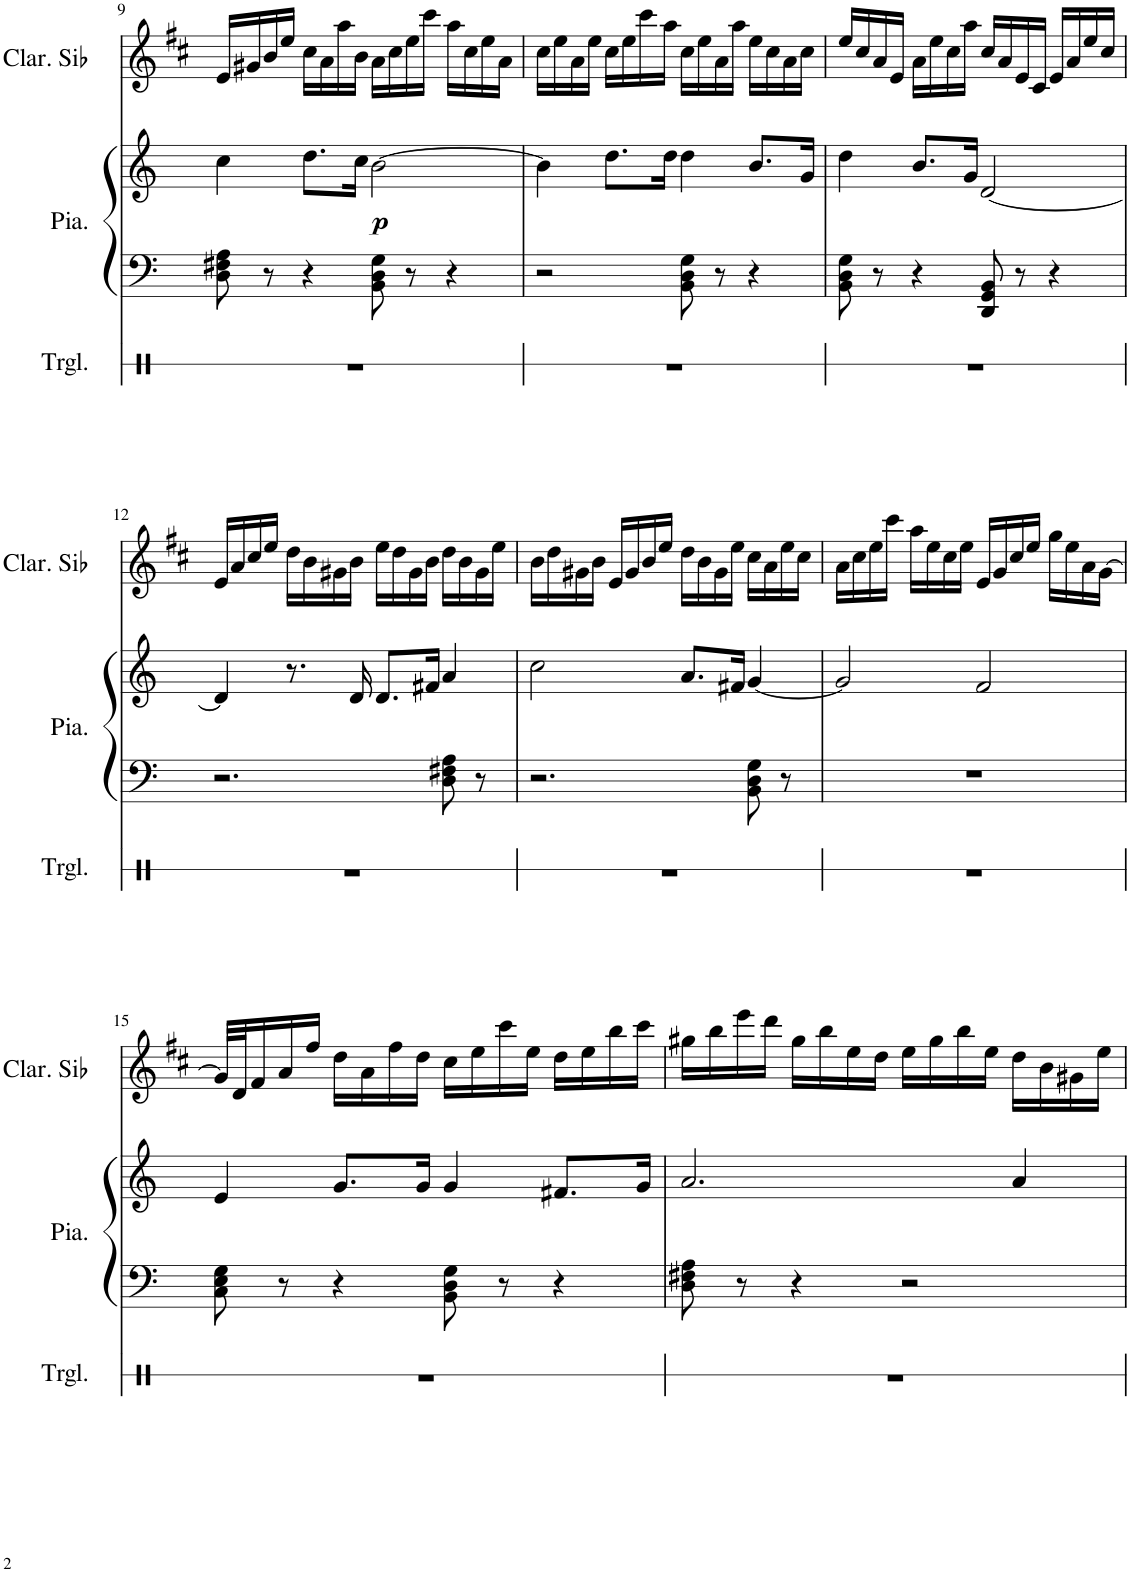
**kern	**kern	**kern	**dynam	**kern
*part3	*part2	*part2	*part2	*part1
*staff4	*staff3	*staff2	*staff2/3	*staff1
*I"Triangle	*I"Piano	*	*	*I"Clarinette en Sib
*I'Trgl.	*I'Pia.	*	*	*I'Clar. Sib
!!LO:PB:g=z
*clefX	*clefF4	*clefG2	*	*clefG2
*	*	*	*	*Trd1c2
*k[]	*k[]	*k[]	*	*k[f#c#]
*M4/4	*M4/4	*M4/4	*	*M4/4
=9	=9	=9	=9	=9
1r	8D\ 8F#X\ 8A\	4cc\	.	16e/LL
.	.	.	.	16g#X/
.	8r	.	.	16b/
.	.	.	.	16ee/JJ
.	4r	8.dd\L	.	16cc#\LL
.	.	.	.	16a\
.	.	.	.	16aa\
.	.	16cc\Jk	.	16b\JJ
!	!	!	!LO:DY:b	!
.	8BB\ 8D\ 8G\	[2b\	p	16a\LL
.	.	.	.	16cc#\
.	8r	.	.	16ee\
.	.	.	.	16ccc#\JJ
.	4r	.	.	16aa\LL
.	.	.	.	16cc#\
.	.	.	.	16ee\
.	.	.	.	16a\JJ
=10	=10	=10	=10	=10
1r	2r	4b\]	.	16cc#\LL
.	.	.	.	16ee\
.	.	.	.	16a\
.	.	.	.	16ee\JJ
.	.	8.dd\L	.	16cc#\LL
.	.	.	.	16ee\
.	.	.	.	16ccc#\
.	.	16dd\Jk	.	16aa\JJ
.	8BB\ 8D\ 8G\	4dd\	.	16cc#\LL
.	.	.	.	16ee\
.	8r	.	.	16a\
.	.	.	.	16aa\JJ
.	4r	8.b/L	.	16ee\LL
.	.	.	.	16cc#\
.	.	.	.	16a\
.	.	16g/Jk	.	16cc#\JJ
=11	=11	=11	=11	=11
1r	8BB\ 8D\ 8G\	4dd\	.	16ee/LL
.	.	.	.	16cc#/
.	8r	.	.	16a/
.	.	.	.	16e/JJ
.	4r	8.b/L	.	16a\LL
.	.	.	.	16ee\
.	.	.	.	16cc#\
.	.	16g/Jk	.	16aa\JJ
.	8DD/ 8GG/ 8BB/	[2d/	.	16cc#/LL
.	.	.	.	16a/
.	8r	.	.	16e/
.	.	.	.	16c#/JJ
.	4r	.	.	16e/LL
.	.	.	.	16a/
.	.	.	.	16ee/
.	.	.	.	16cc#/JJ
!!LO:LB:g=z
=12	=12	=12	=12	=12
1r	2.r	4d/]	.	16e/LL
.	.	.	.	16a/
.	.	.	.	16cc#/
.	.	.	.	16ee/JJ
.	.	8.r	.	16dd\LL
.	.	.	.	16b\
.	.	.	.	16g#X\
.	.	16d/	.	16b\JJ
.	.	8.d/L	.	16ee\LL
.	.	.	.	16dd\
.	.	.	.	16g#\
.	.	16f#X/Jk	.	16b\JJ
.	8D\ 8F#X\ 8A\	4a/	.	16dd\LL
.	.	.	.	16b\
.	8r	.	.	16g#\
.	.	.	.	16ee\JJ
=13	=13	=13	=13	=13
1r	2.r	2cc\	.	16b\LL
.	.	.	.	16dd\
.	.	.	.	16g#X\
.	.	.	.	16b\JJ
.	.	.	.	16e/LL
.	.	.	.	16g#/
.	.	.	.	16b/
.	.	.	.	16ee/JJ
.	.	8.a/L	.	16dd\LL
.	.	.	.	16b\
.	.	.	.	16g#\
.	.	16f#X/Jk	.	16ee\JJ
.	8BB\ 8D\ 8G\	[4g/	.	16cc#\LL
.	.	.	.	16a\
.	8r	.	.	16ee\
.	.	.	.	16cc#\JJ
=14	=14	=14	=14	=14
1r	1r	2g/]	.	16a\LL
.	.	.	.	16cc#\
.	.	.	.	16ee\
.	.	.	.	16ccc#\JJ
.	.	.	.	16aa\LL
.	.	.	.	16ee\
.	.	.	.	16cc#\
.	.	.	.	16ee\JJ
.	.	2f/	.	16e/LL
.	.	.	.	16g/
.	.	.	.	16cc#/
.	.	.	.	16ee/JJ
.	.	.	.	16gg\LL
.	.	.	.	16ee\
.	.	.	.	16a\
.	.	.	.	[16g\JJ
!!LO:LB:g=z
=15	=15	=15	=15	=15
1r	8C\ 8E\ 8G\	4e/	.	32g/LLL]
.	.	.	.	32d/J
.	.	.	.	16f#/
.	8r	.	.	16a/
.	.	.	.	16ff#/JJ
.	4r	8.g/L	.	16dd\LL
.	.	.	.	16a\
.	.	.	.	16ff#\
.	.	16g/Jk	.	16dd\JJ
.	8BB\ 8D\ 8G\	4g/	.	16cc#\LL
.	.	.	.	16ee\
.	8r	.	.	16ccc#\
.	.	.	.	16ee\JJ
.	4r	8.f#X/L	.	16dd\LL
.	.	.	.	16ee\
.	.	.	.	16bb\
.	.	16g/Jk	.	16ccc#\JJ
=16	=16	=16	=16	=16
1r	8D\ 8F#X\ 8A\	2.a/	.	16gg#X\LL
.	.	.	.	16bb\
.	8r	.	.	16eee\
.	.	.	.	16ddd\JJ
.	4r	.	.	16gg#\LL
.	.	.	.	16bb\
.	.	.	.	16ee\
.	.	.	.	16dd\JJ
.	2r	.	.	16ee\LL
.	.	.	.	16gg#\
.	.	.	.	16bb\
.	.	.	.	16ee\JJ
.	.	4a/	.	16dd\LL
.	.	.	.	16b\
.	.	.	.	16g#X\
.	.	.	.	16ee\JJ
=	=	=	=	=
*-	*-	*-	*-	*-
